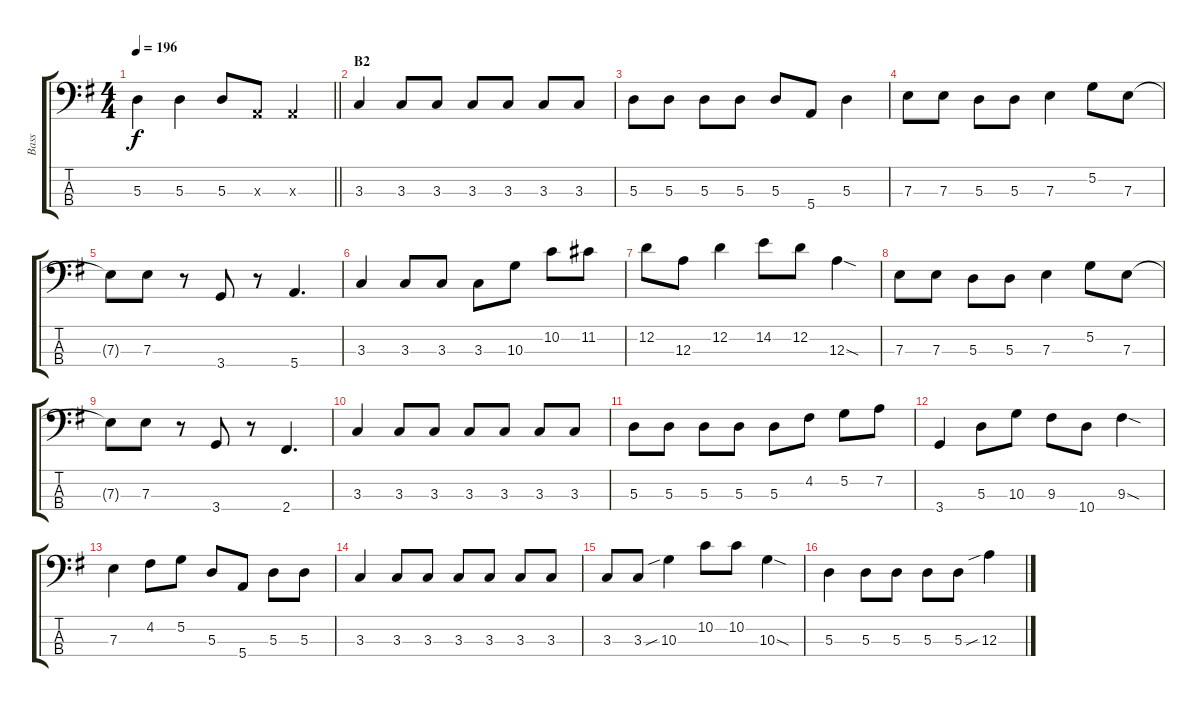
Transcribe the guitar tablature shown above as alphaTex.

\track ("Bass" "Bass") {instrument electricbassfinger}
\staff {score tabs}
\tuning (G2 D2 A1 E1) {hide}
\ts (4 4)
\tempo 196
\clef f4
\barLineRight lightlight
\ks g
5.3.4{dy f} 5.3.4 5.3.8 0.3{x}.8 0.3{x}.4 |
\section ("" "B2")
3.3.4 3.3.8 3.3.8 3.3.8 3.3.8 3.3.8 3.3.8 |
5.3.8 5.3.8 5.3.8 5.3.8 5.3.8 5.4.8 5.3.4 |
7.3.8 7.3.8 5.3.8 5.3.8 7.3.4 5.2.8 7.3.8 |
7.3{t}.8 7.3.8 r.8 3.4.8 r.8 5.4.4{d} |
3.3.4 3.3.8 3.3.8 3.3.8 10.3.8 10.2.8 11.2.8 |
12.2.8 12.3.8 12.2.4 14.2.8 12.2.8 12.3{sod}.4 |
7.3.8 7.3.8 5.3.8 5.3.8 7.3.4 5.2.8 7.3.8 |
7.3{t}.8 7.3.8 r.8 3.4.8 r.8 2.4.4{d} |
3.3.4 3.3.8 3.3.8 3.3.8 3.3.8 3.3.8 3.3.8 |
5.3.8 5.3.8 5.3.8 5.3.8 5.3.8 4.2.8 5.2.8 7.2.8 |
3.4.4 5.3.8 10.3.8 9.3.8 10.4.8 9.3{sod}.4 |
7.3.4 4.2.8 5.2.8 5.3.8 5.4.8 5.3.8 5.3.8 |
3.3.4 3.3.8 3.3.8 3.3.8 3.3.8 3.3.8 3.3.8 |
3.3.8 3.3.8 10.3{sib}.4 10.2.8 10.2.8 10.3{sod}.4 |
5.3.4 5.3.8 5.3.8 5.3.8 5.3.8 12.3{sib}.4
